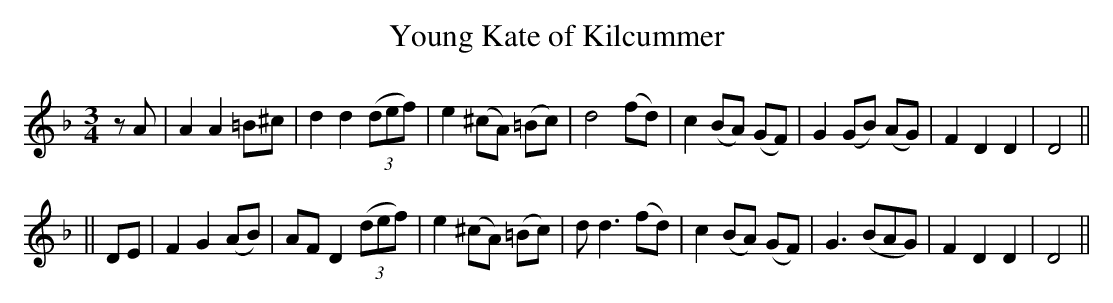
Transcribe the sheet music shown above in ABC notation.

X:1
T:Young Kate of Kilcummer
M:3/4
L:1/8
K:Dm
zA \
| A2 A2 =B^c | d2 d2 ((3def) | e2 (^cA) (=Bc) | d4 (fd) \
| c2 (BA) (GF) | G2 (GB) (AG) | F2 D2 D2 | D4 ||
|| DE \
| F2 G2 (AB) | AF D2 ((3def) | e2 (^cA) (=Bc) | dd3 (fd) \
| c2 (BA) (GF) | G3 (BAG) | F2 D2 D2 | D4 ||
